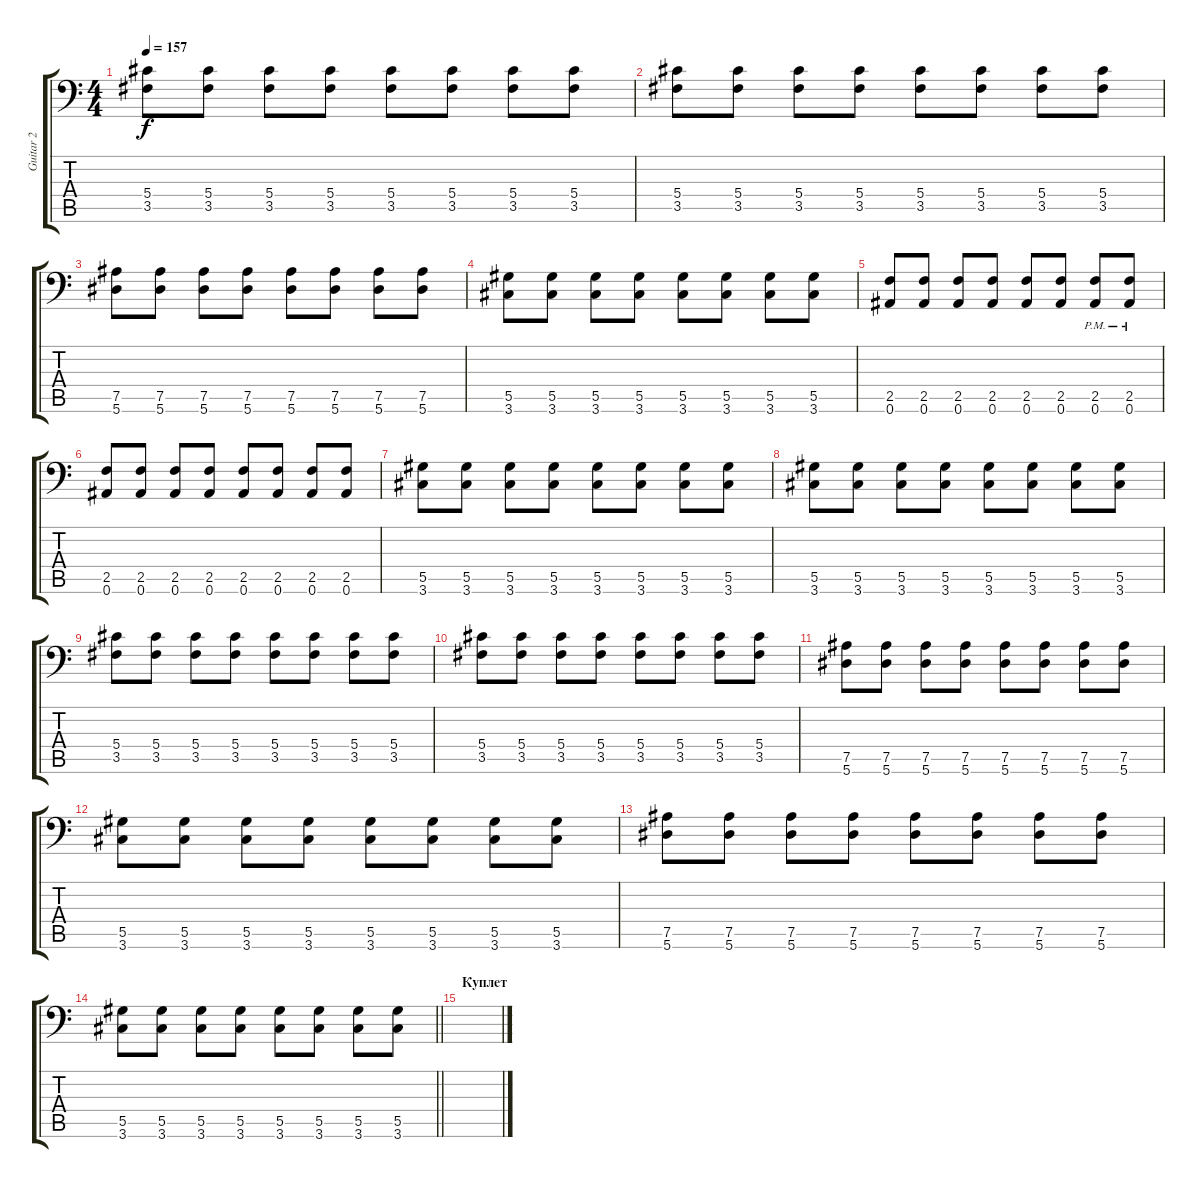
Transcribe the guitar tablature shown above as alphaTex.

\track ("Guitar 2" "Guitar 2") {instrument distortionguitar}
\staff {score tabs}
\tuning (Bb3 F3 Db3 Ab2 Eb2 Bb1) {hide}
\ts (4 4)
\tempo 157
\clef f4
\ks c
(5.4 3.5).8{dy f} (5.4 3.5).8 (5.4 3.5).8 (5.4 3.5).8 (5.4 3.5).8 (5.4 3.5).8 (5.4 3.5).8 (5.4 3.5).8 |
(5.4 3.5).8 (5.4 3.5).8 (5.4 3.5).8 (5.4 3.5).8 (5.4 3.5).8 (5.4 3.5).8 (5.4 3.5).8 (5.4 3.5).8 |
(7.5 5.6).8 (7.5 5.6).8 (7.5 5.6).8 (7.5 5.6).8 (7.5 5.6).8 (7.5 5.6).8 (7.5 5.6).8 (7.5 5.6).8 |
(5.5 3.6).8 (5.5 3.6).8 (5.5 3.6).8 (5.5 3.6).8 (5.5 3.6).8 (5.5 3.6).8 (5.5 3.6).8 (5.5 3.6).8 |
(2.5 0.6).8 (2.5 0.6).8 (2.5 0.6).8 (2.5 0.6).8 (2.5 0.6).8 (2.5 0.6).8 (2.5{pm} 0.6{pm}).8 (2.5{pm} 0.6{pm}).8 |
(2.5 0.6).8 (2.5 0.6).8 (2.5 0.6).8 (2.5 0.6).8 (2.5 0.6).8 (2.5 0.6).8 (2.5 0.6).8 (2.5 0.6).8 |
(5.5 3.6).8 (5.5 3.6).8 (5.5 3.6).8 (5.5 3.6).8 (5.5 3.6).8 (5.5 3.6).8 (5.5 3.6).8 (5.5 3.6).8 |
(5.5 3.6).8 (5.5 3.6).8 (5.5 3.6).8 (5.5 3.6).8 (5.5 3.6).8 (5.5 3.6).8 (5.5 3.6).8 (5.5 3.6).8 |
(5.4 3.5).8 (5.4 3.5).8 (5.4 3.5).8 (5.4 3.5).8 (5.4 3.5).8 (5.4 3.5).8 (5.4 3.5).8 (5.4 3.5).8 |
(5.4 3.5).8 (5.4 3.5).8 (5.4 3.5).8 (5.4 3.5).8 (5.4 3.5).8 (5.4 3.5).8 (5.4 3.5).8 (5.4 3.5).8 |
(7.5 5.6).8 (7.5 5.6).8 (7.5 5.6).8 (7.5 5.6).8 (7.5 5.6).8 (7.5 5.6).8 (7.5 5.6).8 (7.5 5.6).8 |
(5.5 3.6).8 (5.5 3.6).8 (5.5 3.6).8 (5.5 3.6).8 (5.5 3.6).8 (5.5 3.6).8 (5.5 3.6).8 (5.5 3.6).8 |
(7.5 5.6).8 (7.5 5.6).8 (7.5 5.6).8 (7.5 5.6).8 (7.5 5.6).8 (7.5 5.6).8 (7.5 5.6).8 (7.5 5.6).8 |
\barLineRight lightlight
(5.5 3.6).8 (5.5 3.6).8 (5.5 3.6).8 (5.5 3.6).8 (5.5 3.6).8 (5.5 3.6).8 (5.5 3.6).8 (5.5 3.6).8 |
\section ("" "Куплет")
